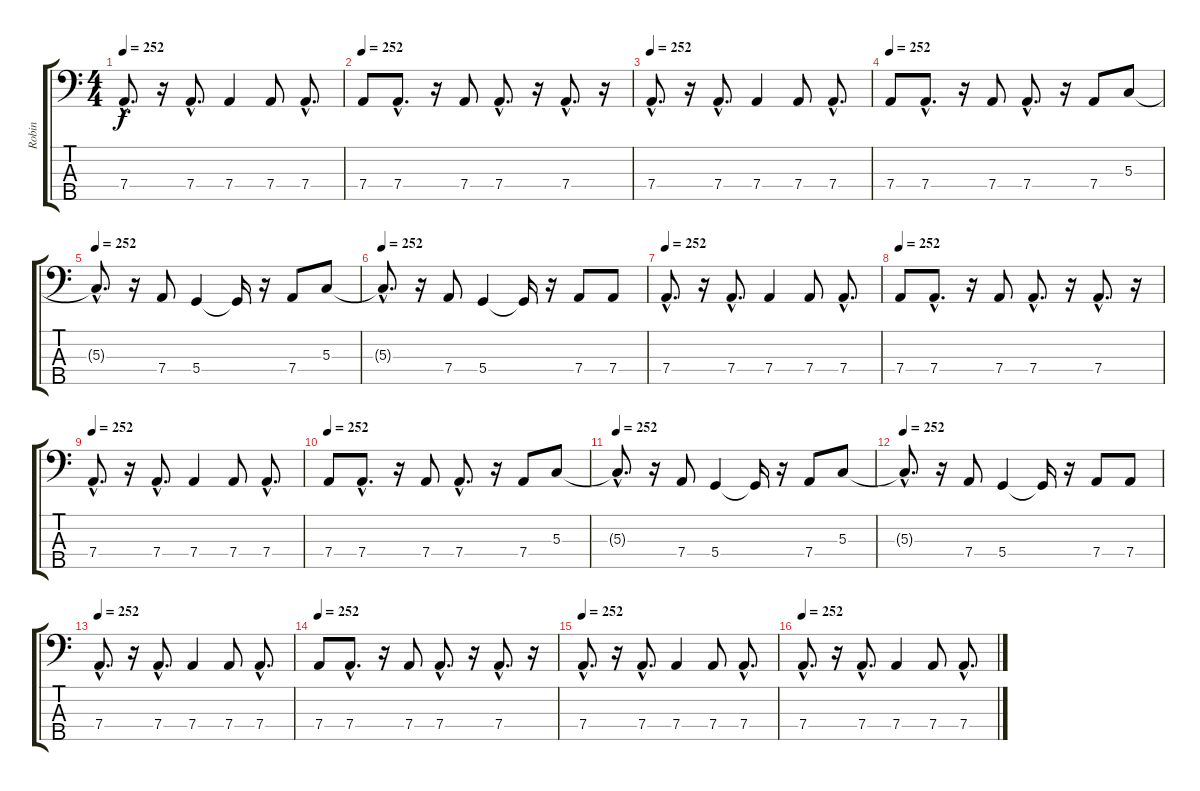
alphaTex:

\track ("Robin" "Robin") {instrument electricbassfinger}
\staff {score tabs}
\tuning (F2 C2 G1 D1 A0) {hide}
\ts (4 4)
\tempo 252
\clef f4
\ks c
7.4{hac}.8{d dy f} r.16 7.4{hac}.8{d} 7.4.4 7.4.8 7.4{hac}.8{d} |
\tempo 252
7.4.8 7.4{hac}.8{d} r.16 7.4.8 7.4{hac}.8{d} r.16 7.4{hac}.8{d} r.16 |
\tempo 252
7.4{hac}.8{d} r.16 7.4{hac}.8{d} 7.4.4 7.4.8 7.4{hac}.8{d} |
\tempo 252
7.4.8 7.4{hac}.8{d} r.16 7.4.8 7.4{hac}.8{d} r.16 7.4.8 5.3.8 |
\tempo 252
5.3{hac t}.8{d} r.16 7.4.8 5.4.4 5.4{t}.16 r.16 7.4.8 5.3.8 |
\tempo 252
5.3{hac t}.8{d} r.16 7.4.8 5.4.4 5.4{t}.16 r.16 7.4.8 7.4.8 |
\tempo 252
7.4{hac}.8{d} r.16 7.4{hac}.8{d} 7.4.4 7.4.8 7.4{hac}.8{d} |
\tempo 252
7.4.8 7.4{hac}.8{d} r.16 7.4.8 7.4{hac}.8{d} r.16 7.4{hac}.8{d} r.16 |
\tempo 252
7.4{hac}.8{d} r.16 7.4{hac}.8{d} 7.4.4 7.4.8 7.4{hac}.8{d} |
\tempo 252
7.4.8 7.4{hac}.8{d} r.16 7.4.8 7.4{hac}.8{d} r.16 7.4.8 5.3.8 |
\tempo 252
5.3{hac t}.8{d} r.16 7.4.8 5.4.4 5.4{t}.16 r.16 7.4.8 5.3.8 |
\tempo 252
5.3{hac t}.8{d} r.16 7.4.8 5.4.4 5.4{t}.16 r.16 7.4.8 7.4.8 |
\tempo 252
7.4{hac}.8{d} r.16 7.4{hac}.8{d} 7.4.4 7.4.8 7.4{hac}.8{d} |
\tempo 252
7.4.8 7.4{hac}.8{d} r.16 7.4.8 7.4{hac}.8{d} r.16 7.4{hac}.8{d} r.16 |
\tempo 252
7.4{hac}.8{d} r.16 7.4{hac}.8{d} 7.4.4 7.4.8 7.4{hac}.8{d} |
\tempo 252
7.4{hac}.8{d} r.16 7.4{hac}.8{d} 7.4.4 7.4.8 7.4{hac}.8{d}
